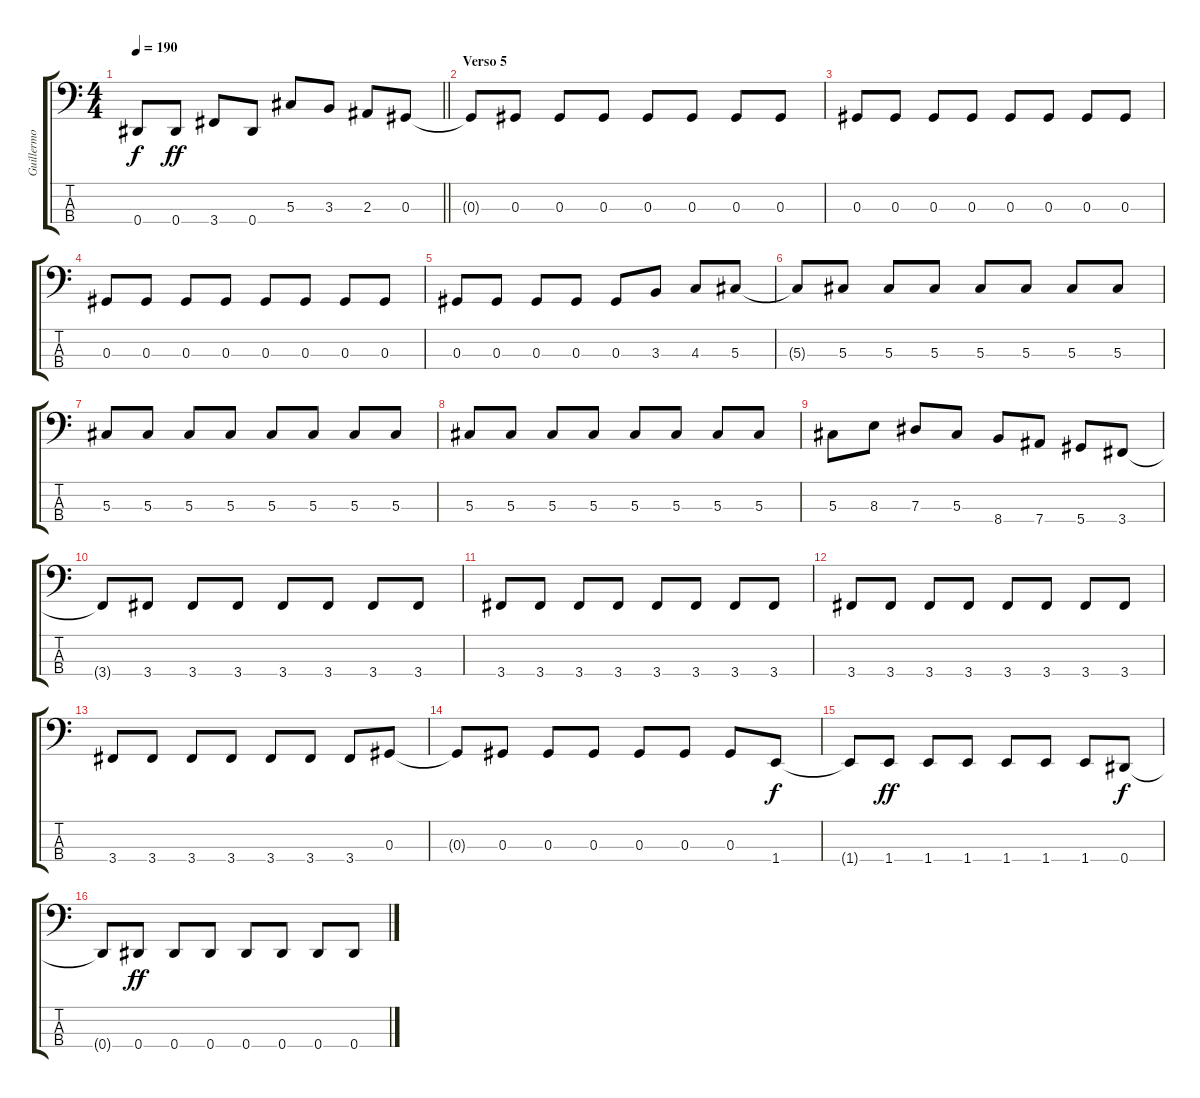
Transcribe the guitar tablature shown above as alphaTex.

\track ("Guillermo Sánchez" "Guillermo ") {instrument electricbasspick}
\staff {score tabs}
\tuning (Gb2 Db2 Ab1 Eb1) {hide}
\ts (4 4)
\tempo 190
\clef f4
\barLineRight lightlight
\ks c
0.4{t}.8{dy f} 0.4.8{dy ff} 3.4.8 0.4.8 5.3.8 3.3.8 2.3.8 0.3.8 |
\section ("" "Verso 5")
0.3{t}.8 0.3.8 0.3.8 0.3.8 0.3.8 0.3.8 0.3.8 0.3.8 |
0.3.8 0.3.8 0.3.8 0.3.8 0.3.8 0.3.8 0.3.8 0.3.8 |
0.3.8 0.3.8 0.3.8 0.3.8 0.3.8 0.3.8 0.3.8 0.3.8 |
0.3.8 0.3.8 0.3.8 0.3.8 0.3.8 3.3.8 4.3.8 5.3.8 |
5.3{t}.8 5.3.8 5.3.8 5.3.8 5.3.8 5.3.8 5.3.8 5.3.8 |
5.3.8 5.3.8 5.3.8 5.3.8 5.3.8 5.3.8 5.3.8 5.3.8 |
5.3.8 5.3.8 5.3.8 5.3.8 5.3.8 5.3.8 5.3.8 5.3.8 |
5.3.8 8.3.8 7.3.8 5.3.8 8.4.8 7.4.8 5.4.8 3.4.8 |
3.4{t}.8 3.4.8 3.4.8 3.4.8 3.4.8 3.4.8 3.4.8 3.4.8 |
3.4.8 3.4.8 3.4.8 3.4.8 3.4.8 3.4.8 3.4.8 3.4.8 |
3.4.8 3.4.8 3.4.8 3.4.8 3.4.8 3.4.8 3.4.8 3.4.8 |
3.4.8 3.4.8 3.4.8 3.4.8 3.4.8 3.4.8 3.4.8 0.3.8 |
0.3{t}.8 0.3.8 0.3.8 0.3.8 0.3.8 0.3.8 0.3.8 1.4.8{dy f} |
1.4{t}.8 1.4.8{dy ff} 1.4.8 1.4.8 1.4.8 1.4.8 1.4.8 0.4.8{dy f} |
0.4{t}.8 0.4.8{dy ff} 0.4.8 0.4.8 0.4.8 0.4.8 0.4.8 0.4.8
